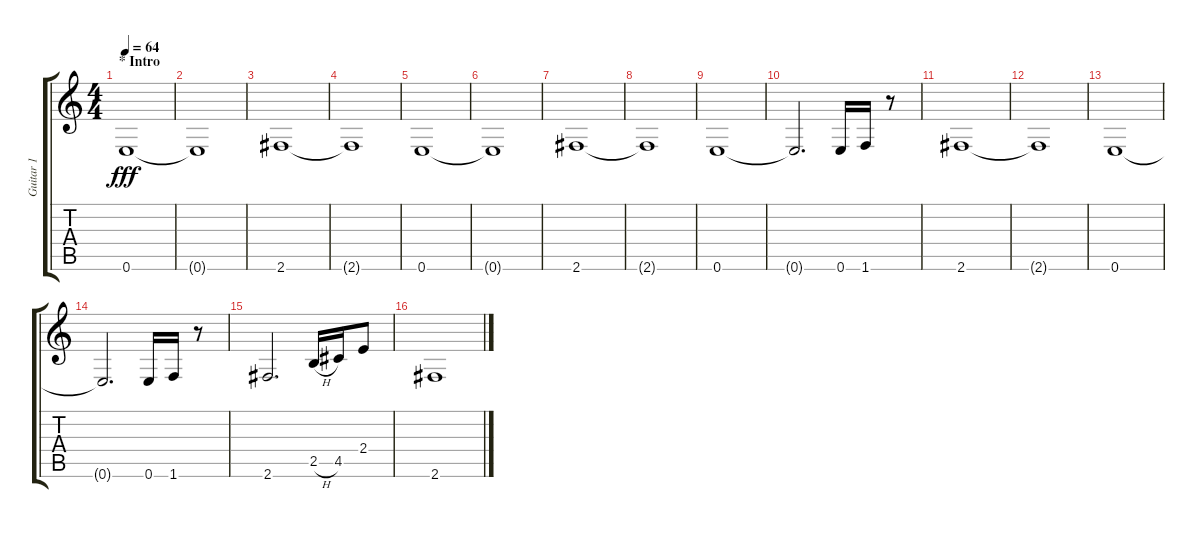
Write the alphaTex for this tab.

\track ("Guitar 1" "Guitar 1") {mute instrument electricguitarclean}
\staff {score tabs}
\tuning (E4 B3 G3 D3 A2 E2) {hide}
\ts (4 4)
\section ("" "* Intro")
\tempo 64
\clef g2
\ks c
0.6.1{dy fff instrument distortionguitar} |
0.6{t}.1 |
2.6.1 |
2.6{t}.1 |
0.6.1 |
0.6{t}.1 |
2.6.1 |
2.6{t}.1 |
0.6.1 |
0.6{t}.2{d} 0.6.16 1.6.16 r.8 |
2.6.1 |
2.6{t}.1 |
0.6.1 |
0.6{t}.2{d} 0.6.16 1.6.16 r.8 |
2.6.2{d} 2.5{h}.16 4.5.16 2.4.8 |
2.6.1
